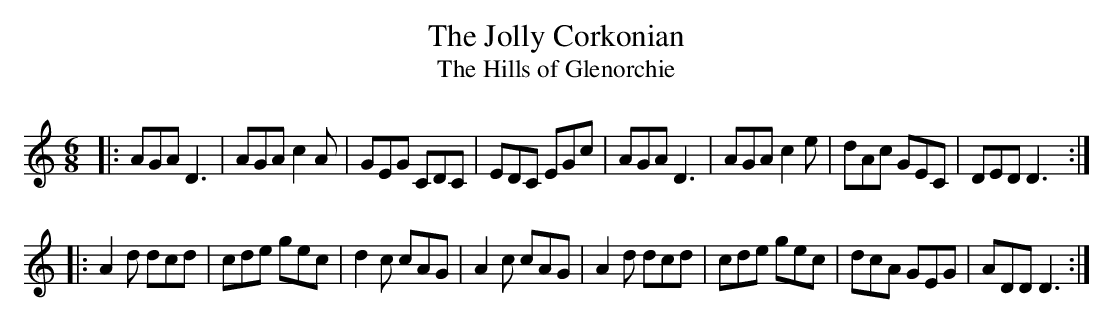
X:1
T:The Jolly Corkonian
T:The Hills of Glenorchie
M:6/8
L:1/8
K:C
|:AGA D3|AGA c2A|GEG CDC|EDC EGc|AGA D3|AGA c2e|dAc GEC |DED D3:|
|:A2d dcd|cde gec|d2c cAG|A2c cAG|A2d dcd|cde gec|dcA GEG|ADD D3:|
